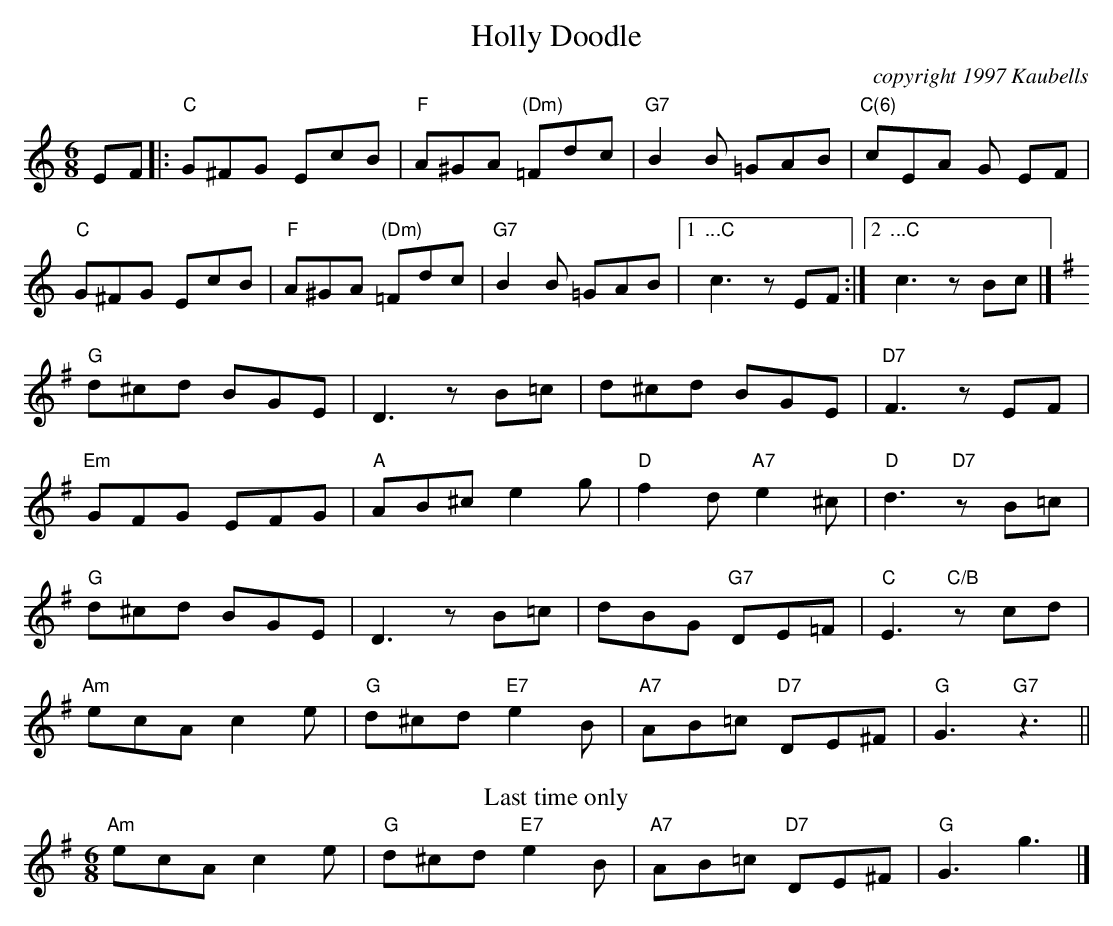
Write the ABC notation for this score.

X:1
T:Holly Doodle
C:copyright 1997 Kaubells
E:12
M:6/8
K:C
EF|:"C"G^FG EcB|"F"A^GA "(Dm)"=Fdc|"G7"B2B =GAB|"C(6)"cEA G EF|*
"C"G^FG EcB|"F"A^GA "(Dm)"=Fdc|"G7"B2B =GAB|1"...C"c3 z EF:|2"...C"c3 z Bc|]*
K:G
E:16
"G"d^cd BGE|D3 z B=c|d^cd BGE|"D7"F3 z EF|*
"Em"GFG EFG|"A"AB^c e2g|"D"f2d "A7"e2^c|"D"d3 "D7"z B=c|*
"G"d^cd BGE|D3 z B=c|dBG "G7"DE=F|"C"E3 "C/B"z cd|*
"Am"ecA c2e|"G"d^cd "E7"e2B|"A7"AB=c "D7"DE^F|"G"G3 "G7"z3||*
T:Last time only
"Am"ecA c2e|"G"d^cd "E7"e2B|"A7"AB=c "D7"DE^F|"G"G3 g3|]*
